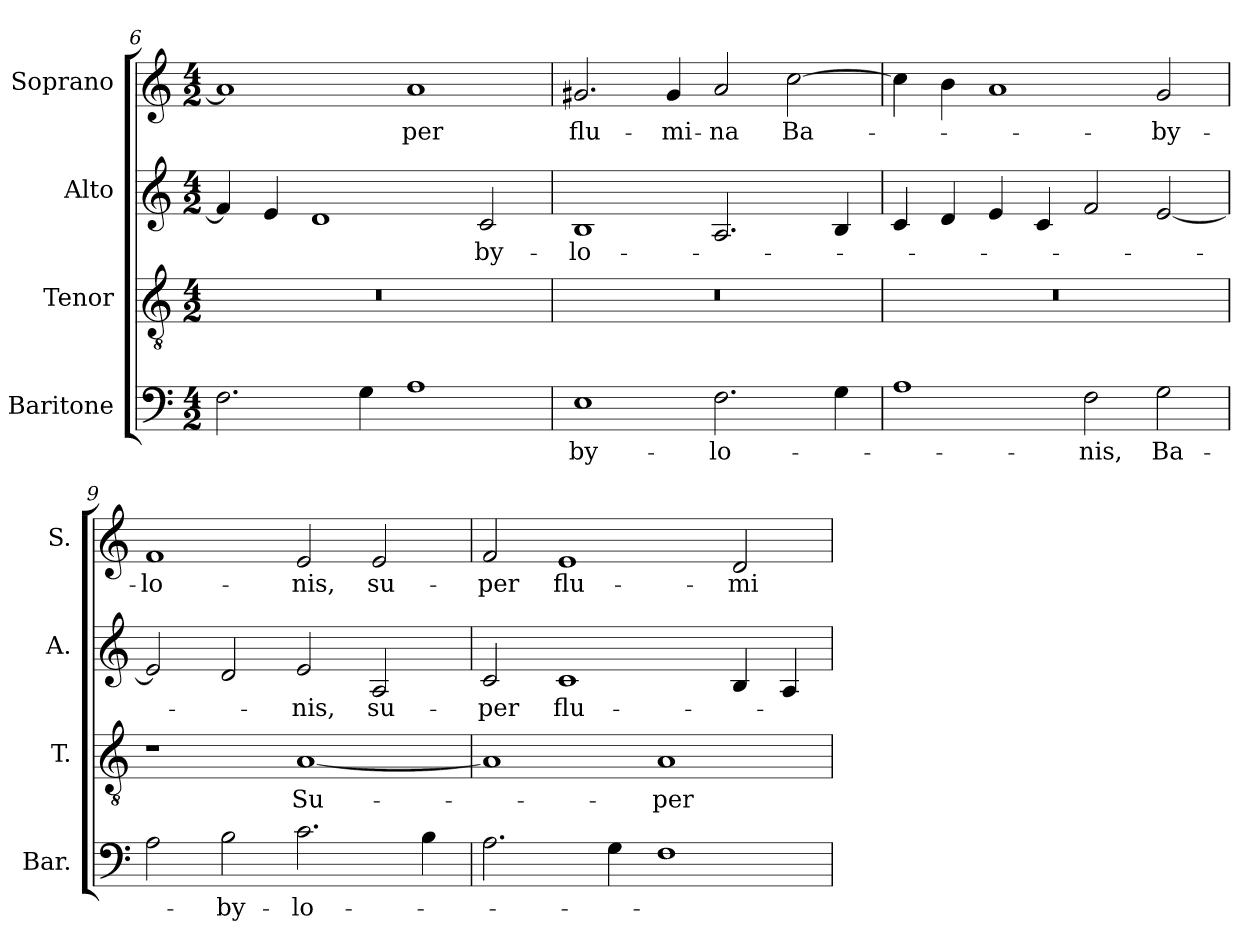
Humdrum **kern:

**kern	**text	**kern	**text	**kern	**text	**kern	**text
*part4	*part4	*part3	*part3	*part2	*part2	*part1	*part1
*staff4	*staff4	*staff3	*staff3	*staff2	*staff2	*staff1	*staff1
*I"Baritone	*	*I"Tenor	*	*I"Alto	*	*I"Soprano	*
*I'Bar.	*	*I'T.	*	*I'A.	*	*I'S.	*
*clefF4	*	*clefGv2	*	*clefG2	*	*clefG2	*
*	*	*ITrd7c12	*	*	*	*	*
*k[]	*	*k[]	*	*k[]	*	*k[]	*
*C:	*	*C:	*	*C:	*	*C:	*
*M4/2	*	*M4/2	*	*M4/2	*	*M4/2	*
=6	=6	=6	=6	=6	=6	=6	=6
!	!	!LO:N:vis=1	!	!	!	!	!
2.Fi\	.	0r	.	4fi/]	.	1ai]	.
.	.	.	.	4ei/	.	.	.
.	.	.	.	1di	.	.	.
4Gi\	.	.	.	.	.	.	.
!	!	!	!	!	!	!	!LO:LY:b:color=#000000
1Ai	.	.	.	.	.	1ai	-per
!	!	!	!	!	!LO:LY:b:color=#000000	!	!
.	.	.	.	2ci/	-by-	.	.
=7	=7	=7	=7	=7	=7	=7	=7
!	!LO:LY:b:color=#000000	!LO:N:vis=1	!	!	!	!	!
!	!	!	!	!	!LO:LY:b:color=#000000	!	!
!	!	!	!	!	!	!	!LO:LY:b:color=#000000
1Ei	-by-	0r	.	1Bi	-lo-	2.g#Xi/	flu-
!	!	!	!	!	!	!	!LO:LY:b:color=#000000
.	.	.	.	.	.	4g#i/	-mi-
!	!LO:LY:b:color=#000000	!	!	!	!	!	!
!	!	!	!	!	!	!	!LO:LY:b:color=#000000
2.Fi\	-lo-	.	.	2.Ai/	.	2ai/	-na
!	!	!	!	!	!	!	!LO:LY:b:color=#000000
.	.	.	.	.	.	[2cci\	Ba-
4Gi\	.	.	.	4Bi/	.	.	.
!!LO:LB:g=z
=8	=8	=8	=8	=8	=8	=8	=8
!	!	!LO:N:vis=1	!	!	!	!	!
1Ai	.	0r	.	4ci/	.	4cci\]	.
.	.	.	.	4di/	.	4bi\	.
.	.	.	.	4ei/	.	1ai	.
.	.	.	.	4ci/	.	.	.
!	!LO:LY:b:color=#000000	!	!	!	!	!	!
2Fi\	-nis,	.	.	2fi/	.	.	.
!	!LO:LY:b:color=#000000	!	!	!	!	!	!
!	!	!	!	!	!	!	!LO:LY:b:color=#000000
2Gi\	Ba-	.	.	[2ei/	.	2gi/	-by-
=9	=9	=9	=9	=9	=9	=9	=9
!	!	!	!	!	!	!	!LO:LY:b:color=#000000
2Ai\	.	1r	.	2ei/]	.	1fi	-lo-
!	!LO:LY:b:color=#000000	!	!	!	!	!	!
2Bi\	-by-	.	.	2di/	.	.	.
!	!LO:LY:b:color=#000000	!	!	!	!	!	!
!	!	!	!LO:LY:b:color=#000000	!	!	!	!
!	!	!	!	!	!LO:LY:b:color=#000000	!	!
!	!	!	!	!	!	!	!LO:LY:b:color=#000000
2.ci\	-lo-	[1AAi	Su-	2ei/	-nis,	2ei/	-nis,
!	!	!	!	!	!LO:LY:b:color=#000000	!	!
!	!	!	!	!	!	!	!LO:LY:b:color=#000000
.	.	.	.	2Ai/	su-	2ei/	su-
4Bi\	.	.	.	.	.	.	.
=10	=10	=10	=10	=10	=10	=10	=10
!	!	!	!	!	!LO:LY:b:color=#000000	!	!
!	!	!	!	!	!	!	!LO:LY:b:color=#000000
2.Ai\	.	1AAi]	.	2ci/	-per	2fi/	-per
!	!	!	!	!	!LO:LY:b:color=#000000	!	!
!	!	!	!	!	!	!	!LO:LY:b:color=#000000
.	.	.	.	1ci	flu-	1ei	flu-
4Gi\	.	.	.	.	.	.	.
!	!	!	!LO:LY:b:color=#000000	!	!	!	!
1Fi	.	1AAi	-per	.	.	.	.
!	!	!	!	!	!	!	!LO:LY:b:color=#000000
.	.	.	.	4Bi/	.	2di/	-mi-
.	.	.	.	4Ai/	.	.	.
=	=	=	=	=	=	=	=
*-	*-	*-	*-	*-	*-	*-	*-
